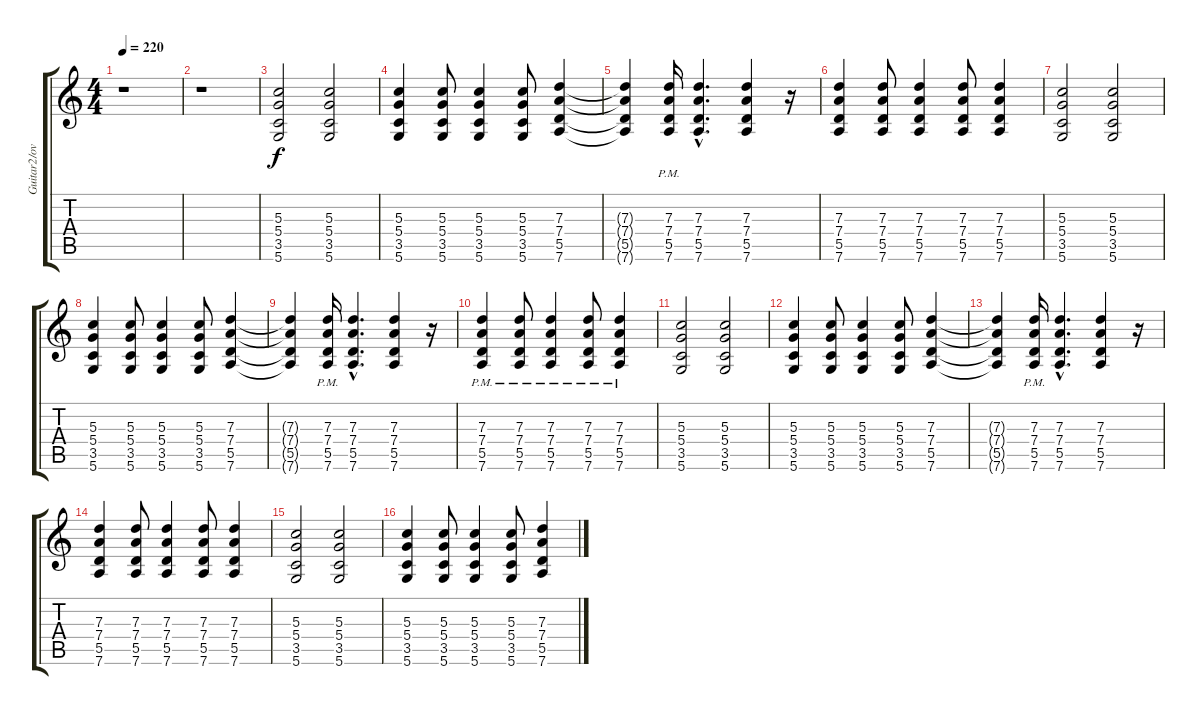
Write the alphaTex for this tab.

\track ("Guitar2/overdub-Quinn Allman-Dropped D" "Guitar2/ov") {instrument overdrivenguitar}
\staff {score tabs}
\tuning (E4 B3 G3 D3 A2 D2) {hide}
\ts (4 4)
\tempo 220
\clef g2
\ks c
r.1{dy f} |
r.1 |
(5.3 5.4 3.5 5.6).2 (5.3 5.4 3.5 5.6).2 |
(5.3 5.4 3.5 5.6).4 (5.3 5.4 3.5 5.6).8 (5.3 5.4 3.5 5.6).4 (5.3 5.4 3.5 5.6).8 (7.3 7.4 5.5 7.6).4 |
(7.3{t} 7.4{t} 5.5{t} 7.6{t}).4 (7.3{pm} 7.4{pm} 5.5{pm} 7.6{pm}).16 (7.3{hac} 7.4{hac} 5.5{hac} 7.6{hac}).4{d} (7.3 7.4 5.5 7.6).4 r.16 |
(7.3 7.4 5.5 7.6).4 (7.3 7.4 5.5 7.6).8 (7.3 7.4 5.5 7.6).4 (7.3 7.4 5.5 7.6).8 (7.3 7.4 5.5 7.6).4 |
(5.3 5.4 3.5 5.6).2 (5.3 5.4 3.5 5.6).2 |
(5.3 5.4 3.5 5.6).4 (5.3 5.4 3.5 5.6).8 (5.3 5.4 3.5 5.6).4 (5.3 5.4 3.5 5.6).8 (7.3 7.4 5.5 7.6).4 |
(7.3{t} 7.4{t} 5.5{t} 7.6{t}).4 (7.3{pm} 7.4{pm} 5.5{pm} 7.6{pm}).16 (7.3{hac} 7.4{hac} 5.5{hac} 7.6{hac}).4{d} (7.3 7.4 5.5 7.6).4 r.16 |
(7.3{pm} 7.4{pm} 5.5{pm} 7.6{pm}).4 (7.3{pm} 7.4{pm} 5.5{pm} 7.6{pm}).8 (7.3{pm} 7.4{pm} 5.5 7.6{pm}).4 (7.3{pm} 7.4{pm} 5.5{pm} 7.6{pm}).8 (7.3{pm} 7.4{pm} 5.5{pm} 7.6{pm}).4 |
(5.3 5.4 3.5 5.6).2 (5.3 5.4 3.5 5.6).2 |
(5.3 5.4 3.5 5.6).4 (5.3 5.4 3.5 5.6).8 (5.3 5.4 3.5 5.6).4 (5.3 5.4 3.5 5.6).8 (7.3 7.4 5.5 7.6).4 |
(7.3{t} 7.4{t} 5.5{t} 7.6{t}).4 (7.3{pm} 7.4{pm} 5.5{pm} 7.6{pm}).16 (7.3{hac} 7.4{hac} 5.5{hac} 7.6{hac}).4{d} (7.3 7.4 5.5 7.6).4 r.16 |
(7.3 7.4 5.5 7.6).4 (7.3 7.4 5.5 7.6).8 (7.3 7.4 5.5 7.6).4 (7.3 7.4 5.5 7.6).8 (7.3 7.4 5.5 7.6).4 |
(5.3 5.4 3.5 5.6).2 (5.3 5.4 3.5 5.6).2 |
(5.3 5.4 3.5 5.6).4 (5.3 5.4 3.5 5.6).8 (5.3 5.4 3.5 5.6).4 (5.3 5.4 3.5 5.6).8 (7.3 7.4 5.5 7.6).4
